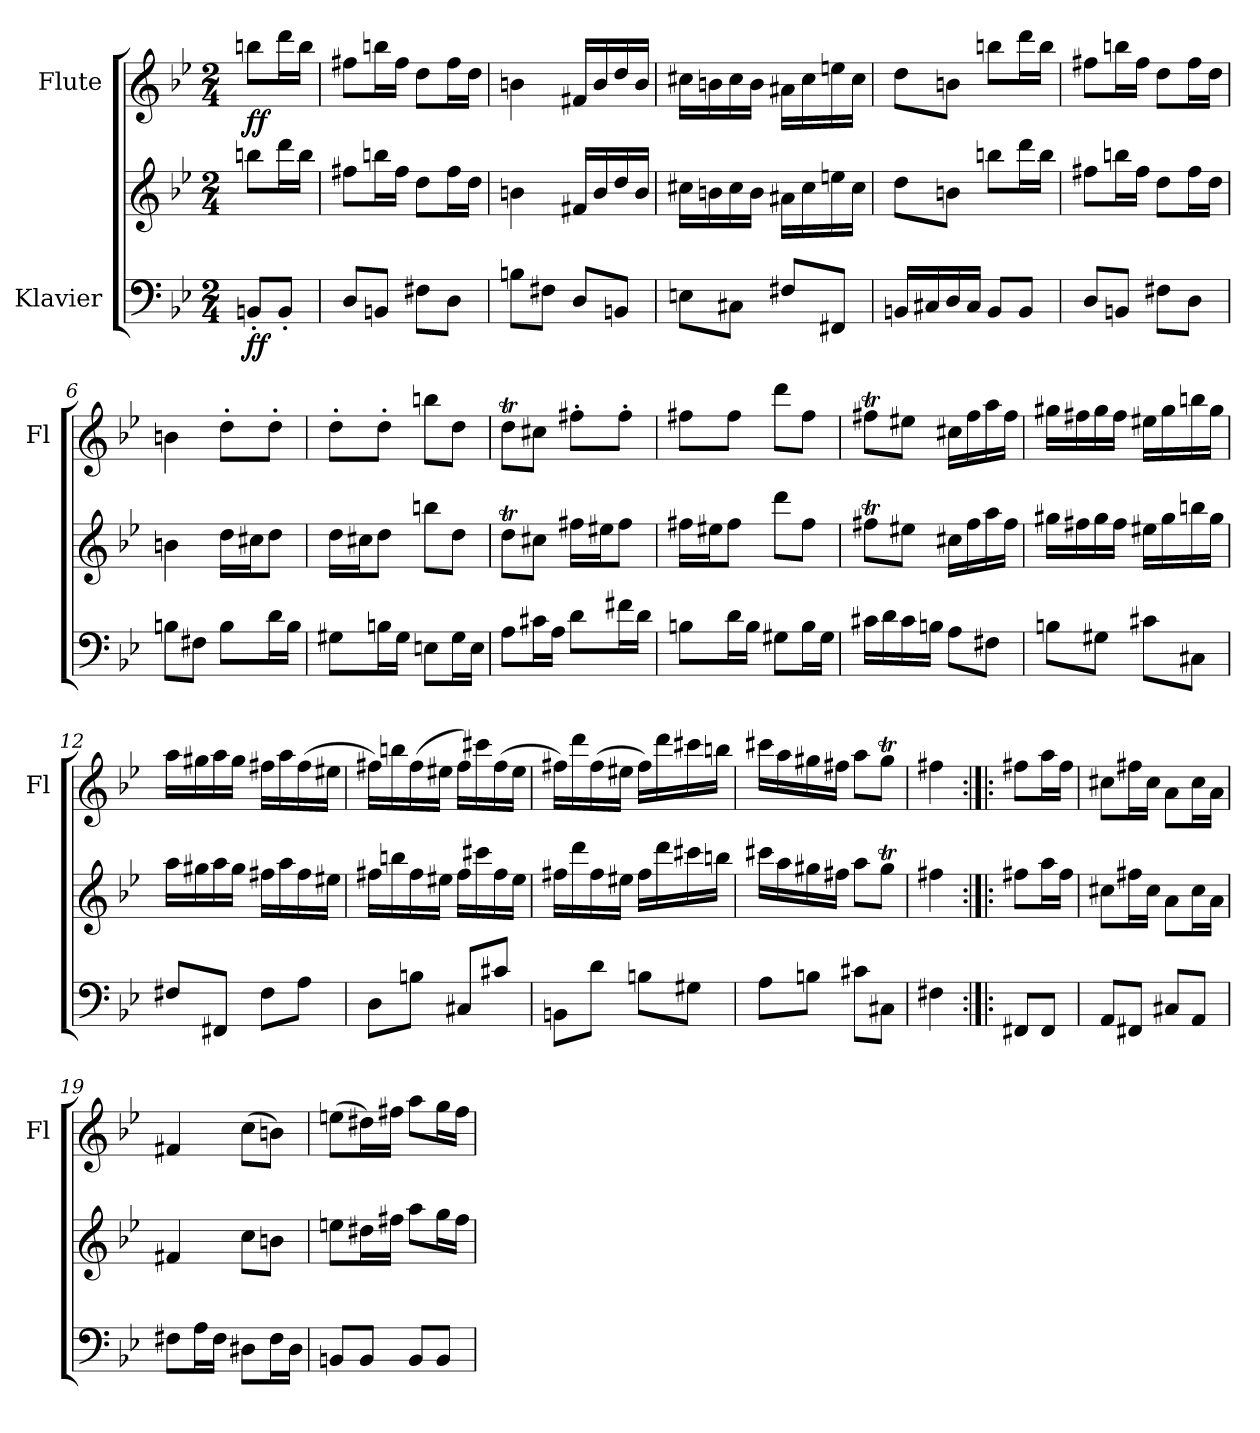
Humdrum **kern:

**kern	**kern	**dynam	**kern	**dynam
*part2	*part2	*part2	*part1	*part1
*staff3	*staff2	*staff2/3	*staff1	*staff1
*I"Klavier	*	*	*I"Flute	*
*	*	*	*I'Fl	*
*clefF4	*clefG2	*	*clefG2	*
*k[b-e-]	*k[b-e-]	*	*k[b-e-]	*
*M2/4	*M2/4	*	*M2/4	*
=	=	=	=	=
!	!	!LO:DY:b=2	!	!LO:DY:b
8BBn'/L	8bbn\L	ff	8bbn\L	ff
8BB'/J	16ddd\L	.	16ddd\L	.
.	16bb\JJ	.	16bb\JJ	.
=1	=1	=1	=1	=1
8D/L	8ff#X\L	.	8ff#X\L	.
8BBn/J	16bbn\L	.	16bbn\L	.
.	16ff#\JJ	.	16ff#\JJ	.
8F#X\L	8dd\L	.	8dd\L	.
8D\J	16ff#\L	.	16ff#\L	.
.	16dd\JJ	.	16dd\JJ	.
=2	=2	=2	=2	=2
8Bn\L	4bn\	.	4bn\	.
8F#X\J	.	.	.	.
8D/L	16f#X/LL	.	16f#X/LL	.
.	16b/	.	16b/	.
8BBn/J	16dd/	.	16dd/	.
.	16b/JJ	.	16b/JJ	.
=3	=3	=3	=3	=3
8En\L	16cc#X\LL	.	16cc#X\LL	.
.	16bn\	.	16bn\	.
8C#X\J	16cc#\	.	16cc#\	.
.	16b\JJ	.	16b\JJ	.
8F#X/L	16a#X\LL	.	16a#X\LL	.
.	16cc#\	.	16cc#\	.
8FF#X/J	16een\	.	16een\	.
.	16cc#\JJ	.	16cc#\JJ	.
!!LO:LB:g=z
=4	=4	=4	=4	=4
16BBn/LL	8dd\L	.	8dd\L	.
16C#X/	.	.	.	.
16D/	8bn\J	.	8bn\J	.
16C#/JJ	.	.	.	.
8BB/L	8bbn\L	.	8bbn\L	.
8BB/J	16ddd\L	.	16ddd\L	.
.	16bb\JJ	.	16bb\JJ	.
=5	=5	=5	=5	=5
8D/L	8ff#X\L	.	8ff#X\L	.
8BBn/J	16bbn\L	.	16bbn\L	.
.	16ff#\JJ	.	16ff#\JJ	.
8F#X\L	8dd\L	.	8dd\L	.
8D\J	16ff#\L	.	16ff#\L	.
.	16dd\JJ	.	16dd\JJ	.
=6	=6	=6	=6	=6
8Bn\L	4bn\	.	4bn\	.
8F#X\J	.	.	.	.
8B\L	16dd\LL	.	8dd'\L	.
.	16cc#X\J	.	.	.
16d\L	8dd\J	.	8dd'\J	.
16B\JJ	.	.	.	.
=7	=7	=7	=7	=7
8G#X\L	16dd\LL	.	8dd'\L	.
.	16cc#X\J	.	.	.
16Bn\L	8dd\J	.	8dd'\J	.
16G#\JJ	.	.	.	.
8En\L	8bbn\L	.	8bbn\L	.
16G#\L	8dd\J	.	8dd\J	.
16E\JJ	.	.	.	.
!!LO:LB:g=z
=8	=8	=8	=8	=8
8A\L	8ddt\L	.	8ddt\L	.
16c#X\L	8cc#X\J	.	8cc#X\J	.
16A\JJ	.	.	.	.
8d\L	16ff#X\LL	.	8ff#X'\L	.
.	16ee#X\J	.	.	.
16f#X\L	8ff#\J	.	8ff#'\J	.
16d\JJ	.	.	.	.
=9	=9	=9	=9	=9
8Bn\L	16ff#X\LL	.	8ff#X\L	.
.	16ee#X\J	.	.	.
16d\L	8ff#\J	.	8ff#\J	.
16B\JJ	.	.	.	.
8G#X\L	8ddd\L	.	8ddd\L	.
16B\L	8ff#\J	.	8ff#\J	.
16G#\JJ	.	.	.	.
=10	=10	=10	=10	=10
16c#X\LL	8ff#Xt\L	.	8ff#Xt\L	.
16d\	.	.	.	.
16c#\	8ee#X\J	.	8ee#X\J	.
16Bn\JJ	.	.	.	.
8A\L	16cc#X\LL	.	16cc#X\LL	.
.	16ff#\	.	16ff#\	.
8F#X\J	16aa\	.	16aa\	.
.	16ff#\JJ	.	16ff#\JJ	.
=11	=11	=11	=11	=11
8Bn\L	16gg#X\LL	.	16gg#X\LL	.
.	16ff#X\	.	16ff#X\	.
8G#X\J	16gg#\	.	16gg#\	.
.	16ff#\JJ	.	16ff#\JJ	.
8c#X\L	16ee#X\LL	.	16ee#X\LL	.
.	16gg#\	.	16gg#\	.
8C#X\J	16bbn\	.	16bbn\	.
.	16gg#\JJ	.	16gg#\JJ	.
!!LO:PB:g=z
=12	=12	=12	=12	=12
8F#X/L	16aa\LL	.	16aa\LL	.
.	16gg#X\	.	16gg#X\	.
8FF#X/J	16aa\	.	16aa\	.
.	16gg#\JJ	.	16gg#\JJ	.
8F#\L	16ff#X\LL	.	16ff#X\LL	.
.	16aa\	.	16aa\	.
8A\J	16ff#\	.	(16ff#\	.
.	16ee#X\JJ	.	16ee#X\JJ	.
=13	=13	=13	=13	=13
8D\L	16ff#X\LL	.	16ff#X\LL)	.
.	16bbn\	.	16bbn\	.
8Bn\J	16ff#\	.	(16ff#\	.
.	16ee#X\JJ	.	16ee#X\JJ	.
8C#X/L	16ff#\LL	.	16ff#\LL)	.
.	16ccc#X\	.	16ccc#X\	.
8c#X/J	16ff#\	.	(16ff#\	.
.	16ee#\JJ	.	16ee#\JJ	.
=14	=14	=14	=14	=14
8BBn\L	16ff#X\LL	.	16ff#X\LL)	.
.	16ddd\	.	16ddd\	.
8d\J	16ff#\	.	(16ff#\	.
.	16ee#X\JJ	.	16ee#X\JJ	.
8Bn\L	16ff#\LL	.	16ff#\LL)	.
.	16ddd\	.	16ddd\	.
8G#X\J	16ccc#X\	.	16ccc#X\	.
.	16bbn\JJ	.	16bbn\JJ	.
!!LO:LB:g=z
=15	=15	=15	=15	=15
8A\L	16ccc#X\LL	.	16ccc#X\LL	.
.	16aa\	.	16aa\	.
8Bn\J	16gg#X\	.	16gg#X\	.
.	16ff#X\JJ	.	16ff#X\JJ	.
8c#X\L	8aa\L	.	8aa\L	.
8C#X\J	8gg#t\J	.	8gg#t\J	.
=16	=16	=16	=16	=16
4F#X\	4ff#X\	.	4ff#X\	.
!!LO:LB:g=z
=17:|!|:	=17:|!|:	=17:|!|:	=17:|!|:	=17:|!|:
8FF#X/L	8ff#X\L	.	8ff#X\L	.
8FF#/J	16aa\L	.	16aa\L	.
.	16ff#\JJ	.	16ff#\JJ	.
=18	=18	=18	=18	=18
8AA/L	8cc#X\L	.	8cc#X\L	.
8FF#X/J	16ff#X\L	.	16ff#X\L	.
.	16cc#\JJ	.	16cc#\JJ	.
8C#X/L	8a\L	.	8a\L	.
8AA/J	16cc#\L	.	16cc#\L	.
.	16a\JJ	.	16a\JJ	.
=19	=19	=19	=19	=19
8F#X\L	4f#X/	.	4f#X/	.
16A\L	.	.	.	.
16F#\JJ	.	.	.	.
8D#X\L	8cc\L	.	(8cc\L	.
16F#\L	8bn\J	.	8bn\J)	.
16D#\JJ	.	.	.	.
=20	=20	=20	=20	=20
8BBn/L	8een\L	.	(8een\L	.
8BB/J	16dd#X\L	.	16dd#X\L)	.
.	16ff#X\JJ	.	16ff#X\JJ	.
8BB/L	8aa\L	.	8aa\L	.
8BB/J	16gg\L	.	16gg\L	.
.	16ff#\JJ	.	16ff#\JJ	.
=	=	=	=	=
*-	*-	*-	*-	*-
